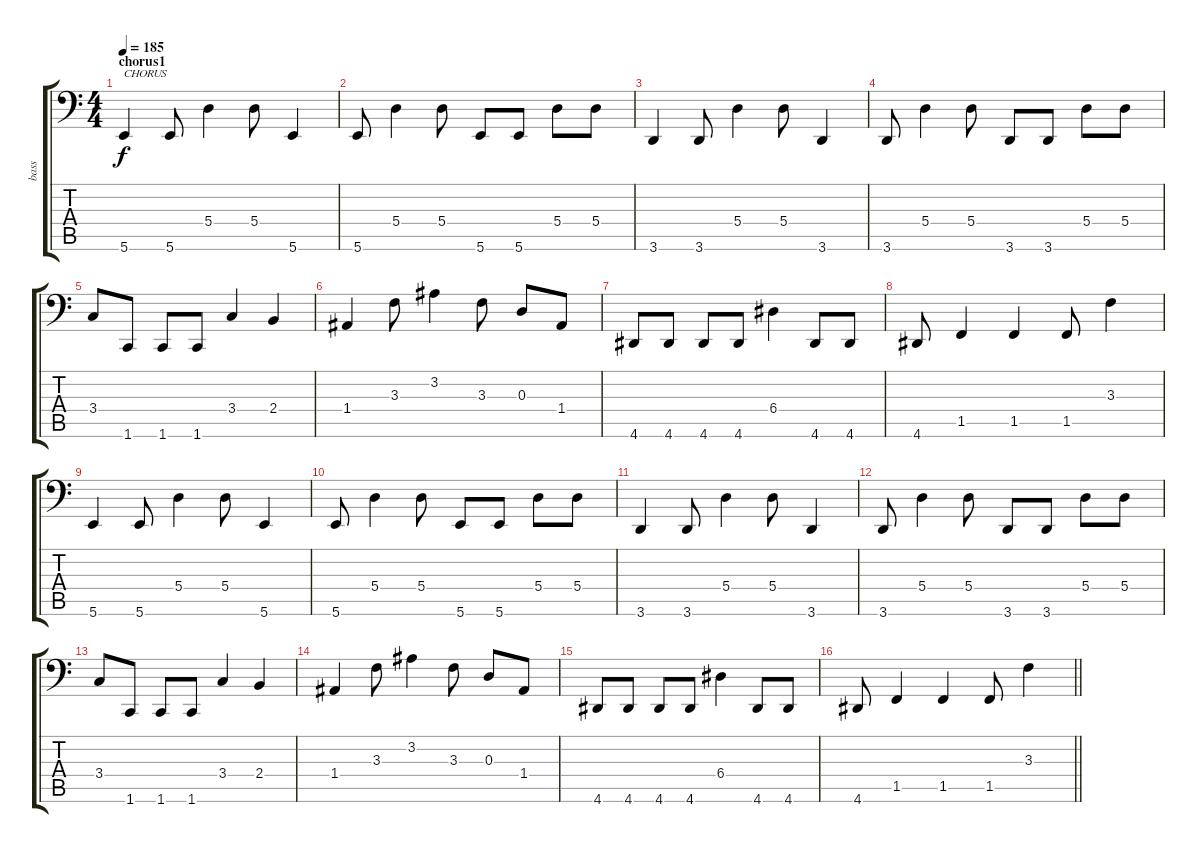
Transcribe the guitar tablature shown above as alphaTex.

\track ("bass" "bass") {instrument electricbassfinger}
\staff {score tabs}
\tuning (C3 G2 D2 A1 E1 B0) {hide}
\ts (4 4)
\section ("" "chorus1")
\tempo 185
\clef f4
\ks c
5.6.4{txt "CHORUS" dy f} 5.6.8 5.4.4 5.4.8 5.6.4 |
5.6.8 5.4.4 5.4.8 5.6.8 5.6.8 5.4.8 5.4.8 |
3.6.4 3.6.8 5.4.4 5.4.8 3.6.4 |
3.6.8 5.4.4 5.4.8 3.6.8 3.6.8 5.4.8 5.4.8 |
3.4.8 1.6.8 1.6.8 1.6.8 3.4.4 2.4.4 |
1.4.4 3.3.8 3.2.4 3.3.8 0.3.8 1.4.8 |
4.6.8 4.6.8 4.6.8 4.6.8 6.4.4 4.6.8 4.6.8 |
4.6.8 1.5.4 1.5.4 1.5.8 3.3.4 |
5.6.4 5.6.8 5.4.4 5.4.8 5.6.4 |
5.6.8 5.4.4 5.4.8 5.6.8 5.6.8 5.4.8 5.4.8 |
3.6.4 3.6.8 5.4.4 5.4.8 3.6.4 |
3.6.8 5.4.4 5.4.8 3.6.8 3.6.8 5.4.8 5.4.8 |
3.4.8 1.6.8 1.6.8 1.6.8 3.4.4 2.4.4 |
1.4.4 3.3.8 3.2.4 3.3.8 0.3.8 1.4.8 |
4.6.8 4.6.8 4.6.8 4.6.8 6.4.4 4.6.8 4.6.8 |
\barLineRight lightlight
4.6.8 1.5.4 1.5.4 1.5.8 3.3.4
